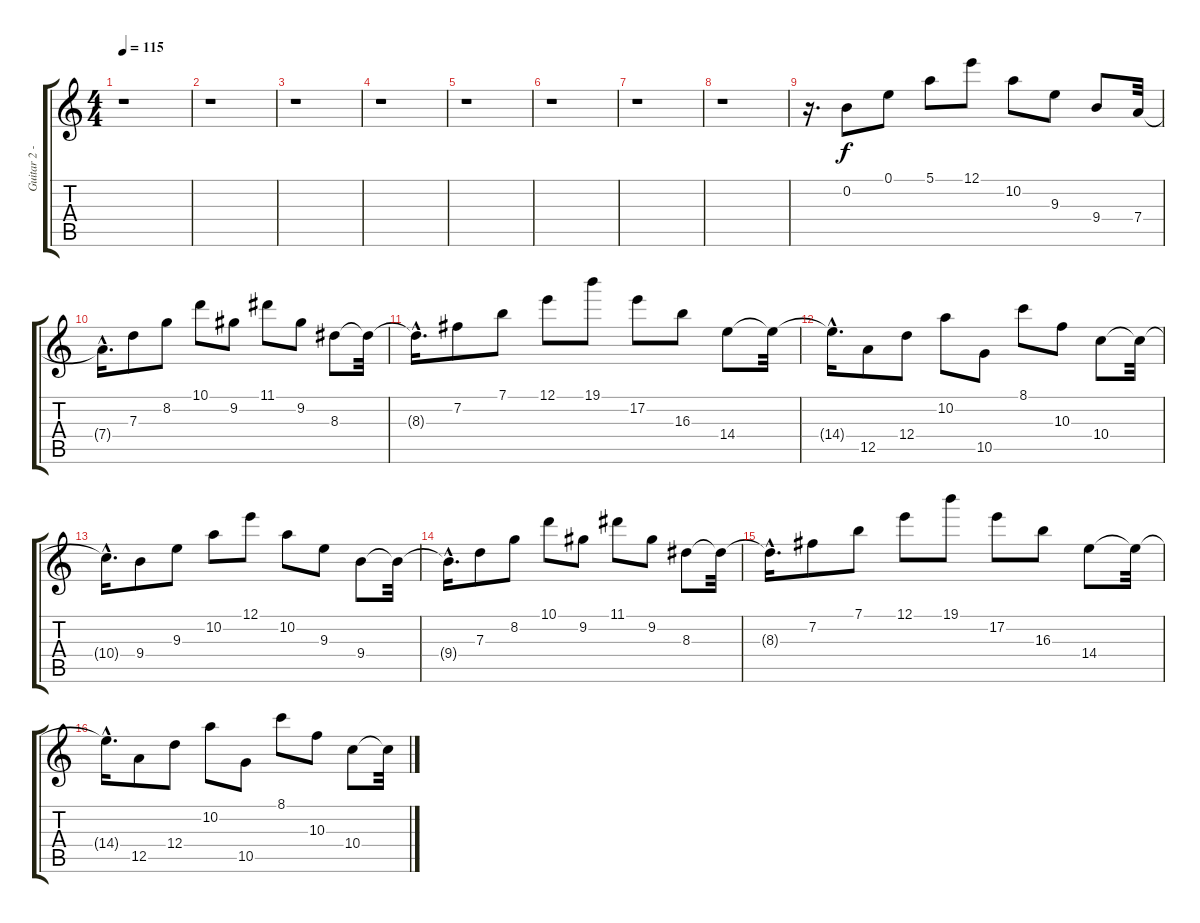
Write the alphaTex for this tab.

\track ("Guitar 2 - Petrucci" "Guitar 2 -") {instrument distortionguitar}
\staff {score tabs}
\tuning (E4 B3 G3 D3 A2 B1) {hide}
\ts (4 4)
\tempo 115
\clef g2
\ks c
r.1{dy f} |
r.1 |
r.1 |
r.1 |
r.1 |
r.1 |
r.1 |
r.1 |
r.16{d} 0.2.8 0.1.8 5.1.8 12.1.8 10.2.8 9.3.8 9.4.8 7.4.32 |
7.4{hac t}.16{d} 7.3.8 8.2.8 10.1.8 9.2.8 11.1.8 9.2.8 8.3.8 8.3{t}.32 |
8.3{hac t}.16{d} 7.2.8 7.1.8 12.1.8 19.1.8 17.2.8 16.3.8 14.4.8 14.4{t}.32 |
14.4{hac t}.16{d} 12.5.8 12.4.8 10.2.8 10.5.8 8.1.8 10.3.8 10.4.8 10.4{t}.32 |
10.4{hac t}.16{d} 9.4.8 9.3.8 10.2.8 12.1.8 10.2.8 9.3.8 9.4.8 9.4{t}.32 |
9.4{hac t}.16{d} 7.3.8 8.2.8 10.1.8 9.2.8 11.1.8 9.2.8 8.3.8 8.3{t}.32 |
8.3{hac t}.16{d} 7.2.8 7.1.8 12.1.8 19.1.8 17.2.8 16.3.8 14.4.8 14.4{t}.32 |
14.4{hac t}.16{d} 12.5.8 12.4.8 10.2.8 10.5.8 8.1.8 10.3.8 10.4.8 10.4{t}.32
